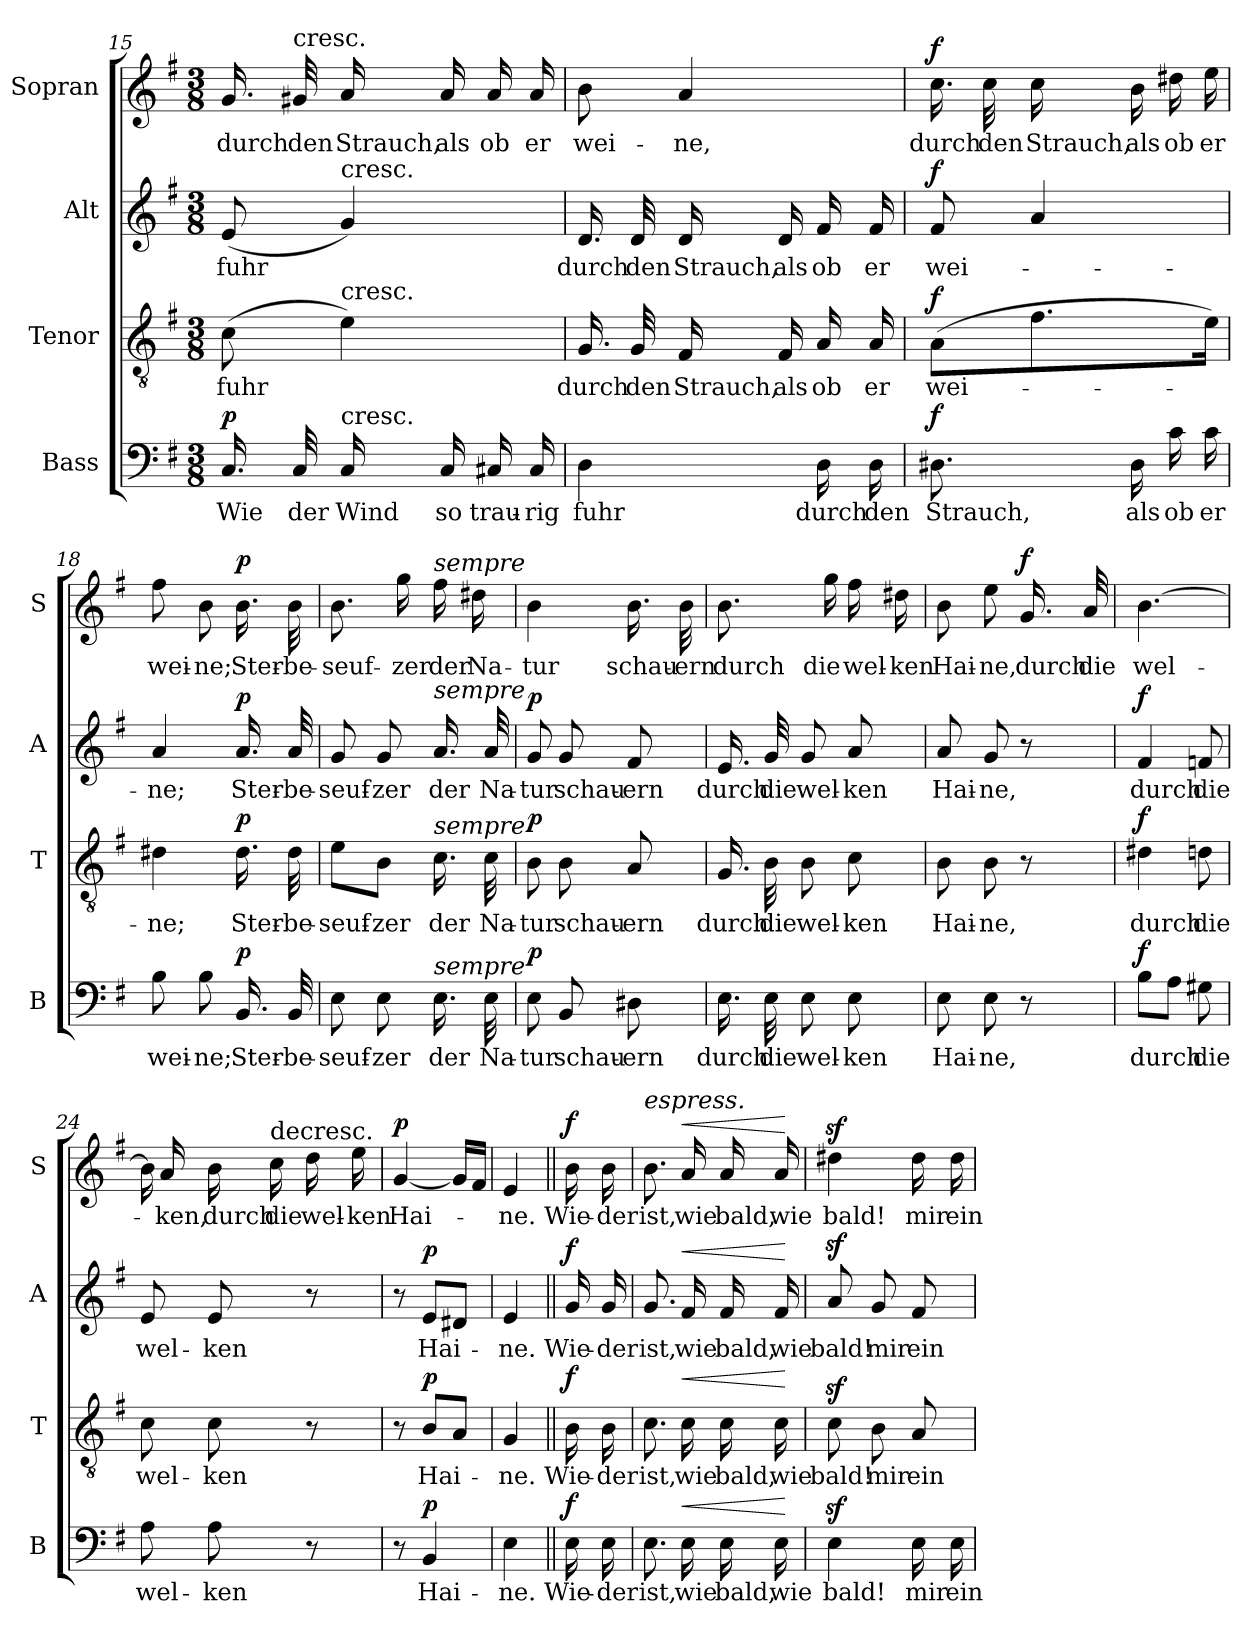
**kern	**text	**dynam	**kern	**text	**dynam	**kern	**text	**dynam	**kern	**text	**dynam
*part4	*part4	*part4	*part3	*part3	*part3	*part2	*part2	*part2	*part1	*part1	*part1
*staff4	*staff4	*staff4	*staff3	*staff3	*staff3	*staff2	*staff2	*staff2	*staff1	*staff1	*staff1
*I"Bass	*	*	*I"Tenor	*	*	*I"Alt	*	*	*I"Sopran	*	*
*I'B	*	*	*I'T	*	*	*I'A	*	*	*I'S	*	*
*clefF4	*	*	*clefGv2	*	*	*clefG2	*	*	*clefG2	*	*
*k[f#]	*	*	*k[f#]	*	*	*k[f#]	*	*	*k[f#]	*	*
*e:	*	*	*e:	*	*	*e:	*	*	*e:	*	*
*M3/8	*	*	*M3/8	*	*	*M3/8	*	*	*M3/8	*	*
=15	=15	=15	=15	=15	=15	=15	=15	=15	=15	=15	=15
!	!	!LO:DY:a	!	!	!	!	!	!	!	!	!
16.C	Wie	p	(8c	fuhr	.	(8e	fuhr	.	16.g	durch	.
!	!	!	!	!	!	!	!	!	!LO:TX:a:t=cresc.	!	!
32C	der	.	.	.	.	.	.	.	32g#X	den	.
!	!	!	!	!	!	!LO:TX:a:t=cresc.	!	!	!	!	!
!	!	!	!LO:TX:a:t=cresc.	!	!	!	!	!	!	!	!
!LO:TX:a:t=cresc.	!	!	!	!	!	!	!	!	!	!	!
16C	Wind	.	4e)	.	.	4g)	.	.	16a	Strauch,	.
16C	so	.	.	.	.	.	.	.	16a	als	.
16C#X	trau-	.	.	.	.	.	.	.	16a	ob	.
16C#	-rig	.	.	.	.	.	.	.	16a	er	.
=16	=16	=16	=16	=16	=16	=16	=16	=16	=16	=16	=16
4D	fuhr	.	16.G	durch	.	16.d	durch	.	8b	wei-	.
.	.	.	32G	den	.	32d	den	.	.	.	.
.	.	.	16F#	Strauch,	.	16d	Strauch,	.	4a	-ne,	.
.	.	.	16F#	als	.	16d	als	.	.	.	.
16D	durch	.	16A	ob	.	16f#	ob	.	.	.	.
16D	den	.	16A	er	.	16f#	er	.	.	.	.
=17	=17	=17	=17	=17	=17	=17	=17	=17	=17	=17	=17
!	!	!LO:DY:a	!	!	!LO:DY:a	!	!	!LO:DY:a	!	!	!LO:DY:a
8.D#X	Strauch,	f	(8AL	wei-	f	8f#	wei-	f	16.cc	durch	f
.	.	.	.	.	.	.	.	.	32cc	den	.
.	.	.	8.f#	.	.	4a	.	.	16cc	Strauch,	.
16D#	als	.	.	.	.	.	.	.	16b	als	.
16c	ob	.	.	.	.	.	.	.	16dd#X	ob	.
16c	er	.	16eJk)	.	.	.	.	.	16ee	er	.
=18	=18	=18	=18	=18	=18	=18	=18	=18	=18	=18	=18
8B	wei-	.	4d#X	-ne;	.	4a	-ne;	.	8ff#	wei-	.
8B	-ne;	.	.	.	.	.	.	.	8b	-ne;	.
!	!	!LO:DY:a	!	!	!LO:DY:a	!	!	!LO:DY:a	!	!	!LO:DY:a
16.BB	Ster-	p	16.d#	Ster-	p	16.a	Ster-	p	16.b	Ster-	p
32BB	-be-	.	32d#	-be-	.	32a	-be-	.	32b	-be-	.
=19	=19	=19	=19	=19	=19	=19	=19	=19	=19	=19	=19
8E	-seuf-	.	8eL	-seuf-	.	8g	-seuf-	.	8.b	-seuf-	.
8E	-zer	.	8BJ	-zer	.	8g	-zer	.	.	.	.
.	.	.	.	.	.	.	.	.	16gg	-zer	.
!	!	!	!	!	!	!	!	!	!LO:TX:a:i:t=sempre	!	!
!	!	!	!	!	!	!LO:TX:a:i:t=sempre	!	!	!	!	!
!	!	!	!LO:TX:a:i:t=sempre	!	!	!	!	!	!	!	!
!LO:TX:a:i:t=sempre	!	!	!	!	!	!	!	!	!	!	!
16.E	der	.	16.c	der	.	16.a	der	.	16ff#	der	.
.	.	.	.	.	.	.	.	.	16dd#X	Na-	.
32E	Na-	.	32c	Na-	.	32a	Na-	.	.	.	.
=20	=20	=20	=20	=20	=20	=20	=20	=20	=20	=20	=20
!	!	!LO:DY:a	!	!	!LO:DY:a	!	!	!LO:DY:a	!	!	!
8E	-tur	p	8B	-tur	p	8g	-tur	p	4b	-tur	.
8BB	schau-	.	8B	schau-	.	8g	schau-	.	.	.	.
8D#X	-ern	.	8A	-ern	.	8f#	-ern	.	16.b	schau-	.
.	.	.	.	.	.	.	.	.	32b	-ern	.
=21	=21	=21	=21	=21	=21	=21	=21	=21	=21	=21	=21
16.E	durch	.	16.G	durch	.	16.e	durch	.	8.b	durch	.
32E	die	.	32B	die	.	32g	die	.	.	.	.
8E	wel-	.	8B	wel-	.	8g	wel-	.	.	.	.
.	.	.	.	.	.	.	.	.	16gg	die	.
8E	-ken	.	8c	-ken	.	8a	-ken	.	16ff#	wel-	.
.	.	.	.	.	.	.	.	.	16dd#X	-ken	.
=22	=22	=22	=22	=22	=22	=22	=22	=22	=22	=22	=22
8E	Hai-	.	8B	Hai-	.	8a	Hai-	.	8b	Hai-	.
8E	-ne,	.	8B	-ne,	.	8g	-ne,	.	8ee	-ne,	.
!	!	!	!	!	!	!	!	!	!	!	!LO:DY:a
8r	.	.	8r	.	.	8r	.	.	16.g	durch	f
.	.	.	.	.	.	.	.	.	32a	die	.
=23	=23	=23	=23	=23	=23	=23	=23	=23	=23	=23	=23
!	!	!LO:DY:a	!	!	!LO:DY:a	!	!	!LO:DY:a	!	!	!
8BL	durch	f	4d#X	durch	f	4f#	durch	f	[4.b	wel-	.
8AJ	.	.	.	.	.	.	.	.	.	.	.
8G#X	die	.	8dn	die	.	8fn	die	.	.	.	.
=24	=24	=24	=24	=24	=24	=24	=24	=24	=24	=24	=24
8A	wel-	.	8c	wel-	.	8e	wel-	.	16b]	.	.
.	.	.	.	.	.	.	.	.	16a	-ken,	.
8A	-ken	.	8c	-ken	.	8e	-ken	.	16b	durch	.
!	!	!	!	!	!	!	!	!	!LO:TX:a:t=decresc.	!	!
.	.	.	.	.	.	.	.	.	16cc	die	.
8r	.	.	8r	.	.	8r	.	.	16dd	wel-	.
.	.	.	.	.	.	.	.	.	16ee	-ken	.
=25	=25	=25	=25	=25	=25	=25	=25	=25	=25	=25	=25
!	!	!	!	!	!	!	!	!	!	!	!LO:DY:a
8r	.	.	8r	.	.	8r	.	.	[4g	Hai-	p
!	!	!LO:DY:a	!	!	!LO:DY:a	!	!	!LO:DY:a	!	!	!
4BB	Hai-	p	8BL	Hai-	p	8eL	Hai-	p	.	.	.
.	.	.	8AJ	.	.	8d#XJ	.	.	16gLL]	.	.
.	.	.	.	.	.	.	.	.	16f#JJ	.	.
=26	=26	=26	=26	=26	=26	=26	=26	=26	=26	=26	=26
4E	-ne.	.	4G	-ne.	.	4e	-ne.	.	4e	-ne.	.
=||	=||	=||	=||	=||	=||	=||	=||	=||	=||	=||	=||
!	!	!LO:DY:a	!	!	!LO:DY:a	!	!	!LO:DY:a	!	!	!LO:DY:a
16E	Wie-	f	16B	Wie-	f	16g	Wie-	f	16b	Wie-	f
16E	-der	.	16B	-der	.	16g	-der	.	16b	-der	.
=27	=27	=27	=27	=27	=27	=27	=27	=27	=27	=27	=27
!	!	!	!	!	!	!	!	!	!LO:TX:a:i:t=espress.	!	!
8.E	ist,	.	8.c	ist,	.	8.g	ist,	.	8.b	ist,	.
!	!	!LO:HP:a	!	!	!LO:HP:a	!	!	!LO:HP:a	!	!	!LO:HP:a
16E	wie	<	16c	wie	<	16f#	wie	<	16a	wie	<
16E	bald,	.	16c	bald,	.	16f#	bald,	.	16a	bald,	.
16E	wie	.	16c	wie	.	16f#	wie	.	16a	wie	.
.	.	[	.	.	[	.	.	[	.	.	[
=28	=28	=28	=28	=28	=28	=28	=28	=28	=28	=28	=28
4Ez>	bald!	.	8cz>	bald!	.	8az>	bald!	.	4dd#Xz>	bald!	.
.	.	.	8B	mir	.	8g	mir	.	.	.	.
16E	mir	.	8A	ein	.	8f#	ein	.	16dd#	mir	.
16E	ein	.	.	.	.	.	.	.	16dd#	ein	.
=	=	=	=	=	=	=	=	=	=	=	=
*-	*-	*-	*-	*-	*-	*-	*-	*-	*-	*-	*-
